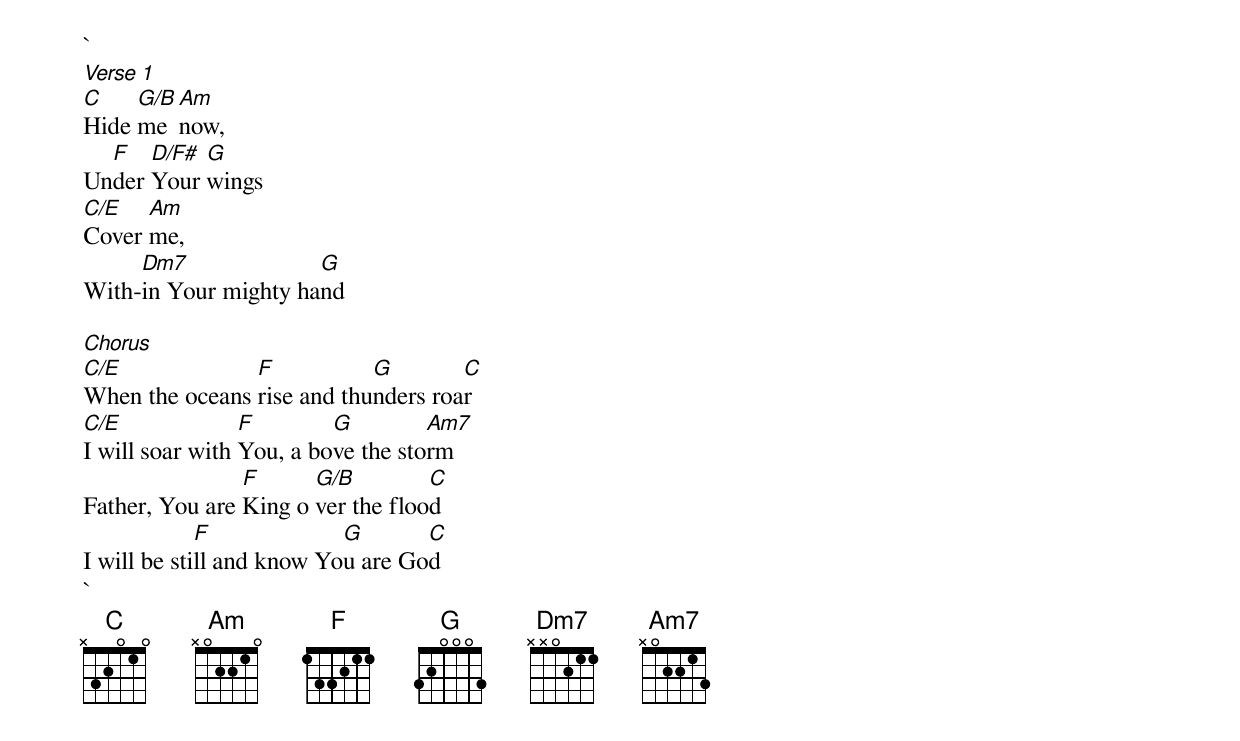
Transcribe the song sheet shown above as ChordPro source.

`
[Verse 1]
[C]Hide [G/B]me [Am]now,
Un[F]der [D/F#]Your [G]wings
[C/E]Cover [Am]me,
With-[Dm7]in Your mighty ha[G]nd

[Chorus]
[C/E]When the oceans [F]rise and thu[G]nders roa[C]r
[C/E]I will soar with [F]You, a bo[G]ve the sto[Am7]rm
Father, You are [F]King o [G/B]ver the floo[C]d
I will be sti[F]ll and know Yo[G]u are Go[C]d
`
